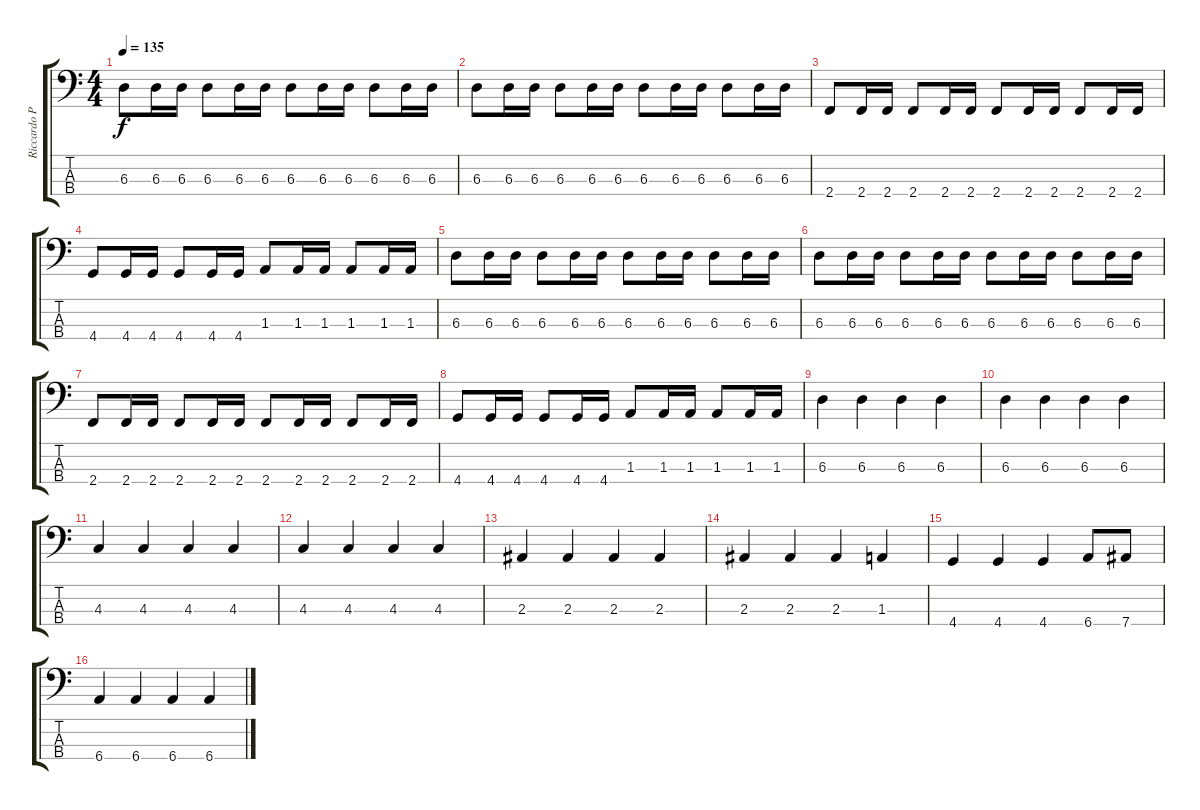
\track ("Riccardo Paoli" "Riccardo P") {instrument electricbassfinger}
\staff {score tabs}
\tuning (Gb2 Db2 Ab1 Eb1) {hide}
\ts (4 4)
\tempo 135
\clef f4
\ks c
6.3.8{dy f} 6.3.16 6.3.16 6.3.8 6.3.16 6.3.16 6.3.8 6.3.16 6.3.16 6.3.8 6.3.16 6.3.16 |
6.3.8 6.3.16 6.3.16 6.3.8 6.3.16 6.3.16 6.3.8 6.3.16 6.3.16 6.3.8 6.3.16 6.3.16 |
2.4.8 2.4.16 2.4.16 2.4.8 2.4.16 2.4.16 2.4.8 2.4.16 2.4.16 2.4.8 2.4.16 2.4.16 |
4.4.8 4.4.16 4.4.16 4.4.8 4.4.16 4.4.16 1.3.8 1.3.16 1.3.16 1.3.8 1.3.16 1.3.16 |
6.3.8 6.3.16 6.3.16 6.3.8 6.3.16 6.3.16 6.3.8 6.3.16 6.3.16 6.3.8 6.3.16 6.3.16 |
6.3.8 6.3.16 6.3.16 6.3.8 6.3.16 6.3.16 6.3.8 6.3.16 6.3.16 6.3.8 6.3.16 6.3.16 |
2.4.8 2.4.16 2.4.16 2.4.8 2.4.16 2.4.16 2.4.8 2.4.16 2.4.16 2.4.8 2.4.16 2.4.16 |
4.4.8 4.4.16 4.4.16 4.4.8 4.4.16 4.4.16 1.3.8 1.3.16 1.3.16 1.3.8 1.3.16 1.3.16 |
6.3.4 6.3.4 6.3.4 6.3.4 |
6.3.4 6.3.4 6.3.4 6.3.4 |
4.3.4 4.3.4 4.3.4 4.3.4 |
4.3.4 4.3.4 4.3.4 4.3.4 |
2.3.4 2.3.4 2.3.4 2.3.4 |
2.3.4 2.3.4 2.3.4 1.3.4 |
4.4.4 4.4.4 4.4.4 6.4.8 7.4.8 |
6.4.4 6.4.4 6.4.4 6.4.4
